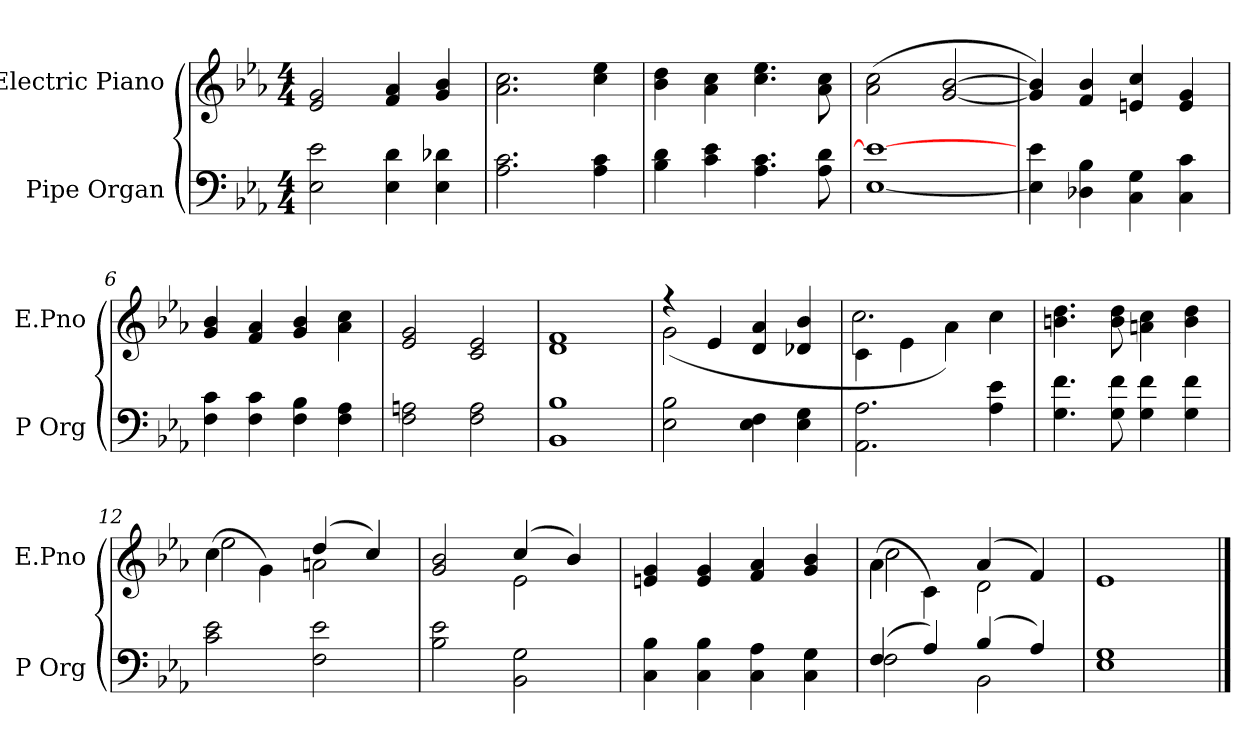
**kern	**kern
*part2	*part1
*staff2	*staff1
*I"Pipe Organ	*I"Electric Piano
*I'P Org	*I'E.Pno
*clefF4	*clefG2
*k[b-e-a-]	*k[b-e-a-]
*E-:	*E-:
*M4/4	*M4/4
=1	=1
2E- 2e-	2e- 2g
4E- 4d	4f 4a-
4E- 4d-X	4g 4b-
=2	=2
2.A- 2.c	2.a- 2.cc
4A- 4c	4cc 4ee-
=3	=3
4B- 4d	4b- 4dd
4c 4e-	4a- 4cc
4.A- 4.c	4.cc 4.ee-
8A- 8d	8a- 8cc
=4	=4
[1E- 1e-_	(2a- 2cc
.	[2g [2b-
=5	=5
4E-] 4e-	4g] 4b-])
4D-X 4B-	4f 4b-
4C 4G	4en 4cc
4C 4c	4e 4g
=6	=6
4F 4c	4g 4b-
4F 4c	4f 4a-
4F 4B-	4g 4b-
4F 4A-	4a- 4cc
=7	=7
2F 2An	2e- 2g
2F 2A	2c 2e-
=8	=8
1BB- 1B-	1d 1f
=9	=9
*	*^
2E- 2B-	4r	(2g
.	4e-/	.
4E- 4F	4d 4a-	2ryy
4E- 4G	4d-X 4b-	.
=10	=10	=10
2.AA- 2.A-	4c\	2.cc
.	4e-\	.
.	4a-\)	.
4A- 4e-	4cc	4ryy
*	*v	*v
=11	=11
4.G 4.f	4.bn 4.dd
8G 8f	8b 8dd
4G 4f	4an 4cc
4G 4f	4b 4dd
=12	=12
*	*^
2c 2e-	(4cc\	2ee-
.	4g\)	.
2F 2e-	(4dd/	2an
.	4cc/)	.
=13	=13	=13
2B- 2e-	2g 2b-	2ryy
2BB- 2G	(4cc/	2e-
.	4b-/)	.
*	*v	*v
=14	=14
4C 4B-	4en 4g
4C 4B-	4e 4g
4C 4A-	4f 4a-
4C 4G	4g 4b-
=15	=15
*^	*^
(4F/	2F	(4a-\	2cc
4A-/)	.	4c\)	.
(4B-/	2BB-	(4a-/	2d
4A-/)	.	4f/)	.
*v	*v	*	*
*	*v	*v
=16	=16
1E- 1G	1e-
==	==
*-	*-
